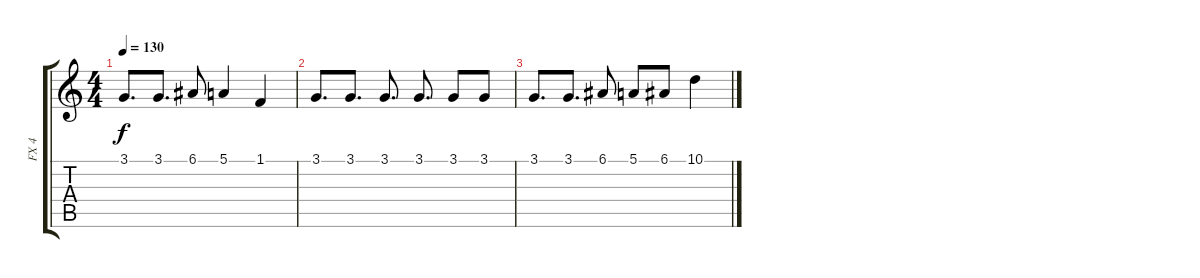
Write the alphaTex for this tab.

\track ("FX 4" "FX 4") {instrument lead1square}
\staff {score tabs}
\tuning (E4 B3 G3 D3 A2 E2) {hide}
\ts (4 4)
\tempo 130
\clef g2
\ks c
3.1.8{d dy f} 3.1.8{d} 6.1.8 5.1.4 1.1.4 |
3.1.8{d} 3.1.8{d} 3.1.8{d} 3.1.8{d} 3.1.8 3.1.8 |
3.1.8{d} 3.1.8{d} 6.1.8 5.1.8 6.1.8 10.1.4
